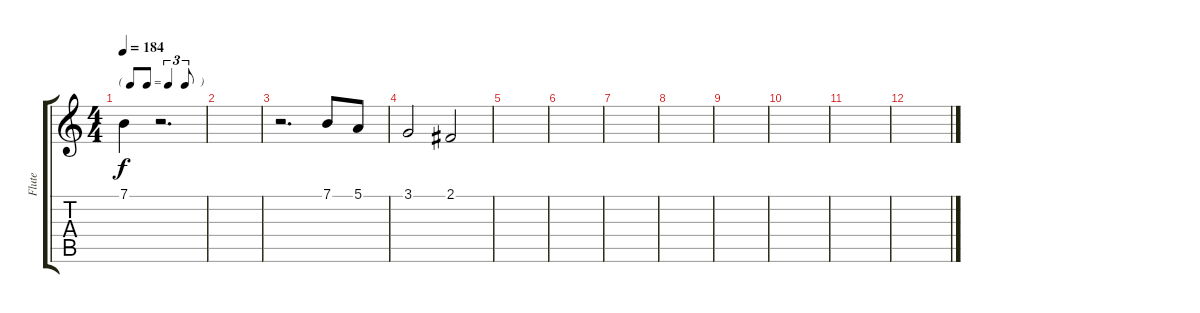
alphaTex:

\track ("Flute" "Flute") {instrument flute}
\staff {score tabs}
\tuning (E4 B3 G3 D3 A2 E2) {hide}
\ts (4 4)
\tf triplet8th
\tempo 184
\clef g2
\ks c
7.1{t}.4{dy f} r.2{d} |
|
r.2{d} 7.1.8{volume 4} 5.1.8 |
\section ("" "")
3.1.2 2.1.2 |
|
|
|
|
|
|
|
\section ("" "")
